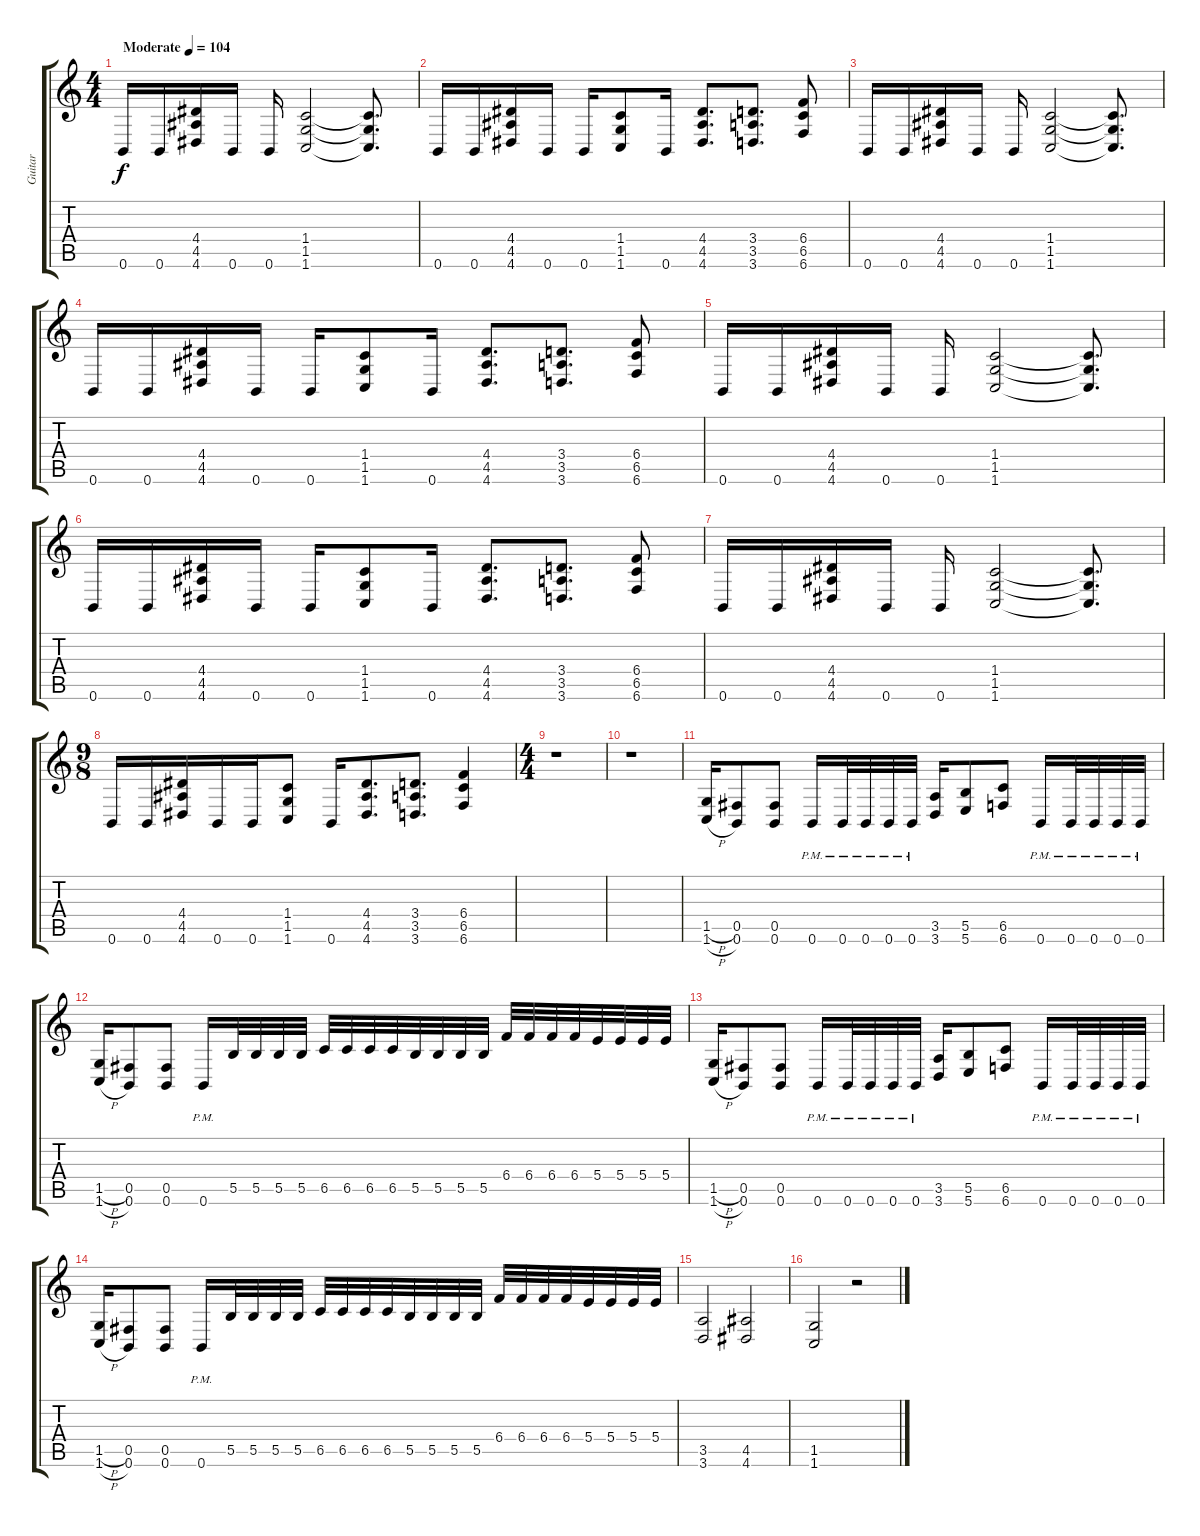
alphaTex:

\track ("Guitar" "Guitar") {instrument distortionguitar}
\staff {score tabs}
\tuning (Db4 Ab3 E3 B2 Gb2 B1) {hide}
\ts (4 4)
\tempo (104 "Moderate")
\clef g2
\ks c
0.6.16{dy f instrument distortionguitar} 0.6.16 (4.4 4.5 4.6).16 0.6.16 0.6.16 (1.4 1.5 1.6).2 (1.4{t} 1.5{t} 1.6{t}).8{d} |
0.6.16 0.6.16 (4.4 4.5 4.6).16 0.6.16 0.6.16 (1.4 1.5 1.6).8 0.6.16 (4.4 4.5 4.6).8{d} (3.4 3.5 3.6).8{d} (6.4 6.5 6.6).8 |
0.6.16 0.6.16 (4.4 4.5 4.6).16 0.6.16 0.6.16 (1.4 1.5 1.6).2 (1.4{t} 1.5{t} 1.6{t}).8{d} |
0.6.16 0.6.16 (4.4 4.5 4.6).16 0.6.16 0.6.16 (1.4 1.5 1.6).8 0.6.16 (4.4 4.5 4.6).8{d} (3.4 3.5 3.6).8{d} (6.4 6.5 6.6).8 |
0.6.16 0.6.16 (4.4 4.5 4.6).16 0.6.16 0.6.16 (1.4 1.5 1.6).2 (1.4{t} 1.5{t} 1.6{t}).8{d} |
0.6.16 0.6.16 (4.4 4.5 4.6).16 0.6.16 0.6.16 (1.4 1.5 1.6).8 0.6.16 (4.4 4.5 4.6).8{d} (3.4 3.5 3.6).8{d} (6.4 6.5 6.6).8 |
0.6.16 0.6.16 (4.4 4.5 4.6).16 0.6.16 0.6.16 (1.4 1.5 1.6).2 (1.4{t} 1.5{t} 1.6{t}).8{d} |
\ts (9 8)
0.6.16 0.6.16 (4.4 4.5 4.6).16 0.6.16 0.6.16 (1.4 1.5 1.6).8 0.6.16 (4.4 4.5 4.6).8{d} (3.4 3.5 3.6).8{d} (6.4 6.5 6.6).4 |
\ts (4 4)
r.1 |
r.1 |
(1.5{h} 1.6{h}).16 (0.5 0.6).8 (0.5 0.6).8 0.6{pm}.16 0.6{pm}.32 0.6{pm}.32 0.6{pm}.32 0.6{pm}.32 (3.5 3.6).16 (5.5 5.6).8 (6.5 6.6).8 0.6{pm}.16 0.6{pm}.32 0.6{pm}.32 0.6{pm}.32 0.6{pm}.32 |
(1.5{h} 1.6{h}).16 (0.5 0.6).8 (0.5 0.6).8 0.6{pm}.16 5.5.32 5.5.32 5.5.32 5.5.32 6.5.32 6.5.32 6.5.32 6.5.32 5.5.32 5.5.32 5.5.32 5.5.32 6.4.32 6.4.32 6.4.32 6.4.32 5.4.32 5.4.32 5.4.32 5.4.32 |
(1.5{h} 1.6{h}).16 (0.5 0.6).8 (0.5 0.6).8 0.6{pm}.16 0.6{pm}.32 0.6{pm}.32 0.6{pm}.32 0.6{pm}.32 (3.5 3.6).16 (5.5 5.6).8 (6.5 6.6).8 0.6{pm}.16 0.6{pm}.32 0.6{pm}.32 0.6{pm}.32 0.6{pm}.32 |
(1.5{h} 1.6{h}).16 (0.5 0.6).8 (0.5 0.6).8 0.6{pm}.16 5.5.32 5.5.32 5.5.32 5.5.32 6.5.32 6.5.32 6.5.32 6.5.32 5.5.32 5.5.32 5.5.32 5.5.32 6.4.32 6.4.32 6.4.32 6.4.32 5.4.32 5.4.32 5.4.32 5.4.32 |
(3.5 3.6).2 (4.5 4.6).2 |
(1.5 1.6).2 r.2
